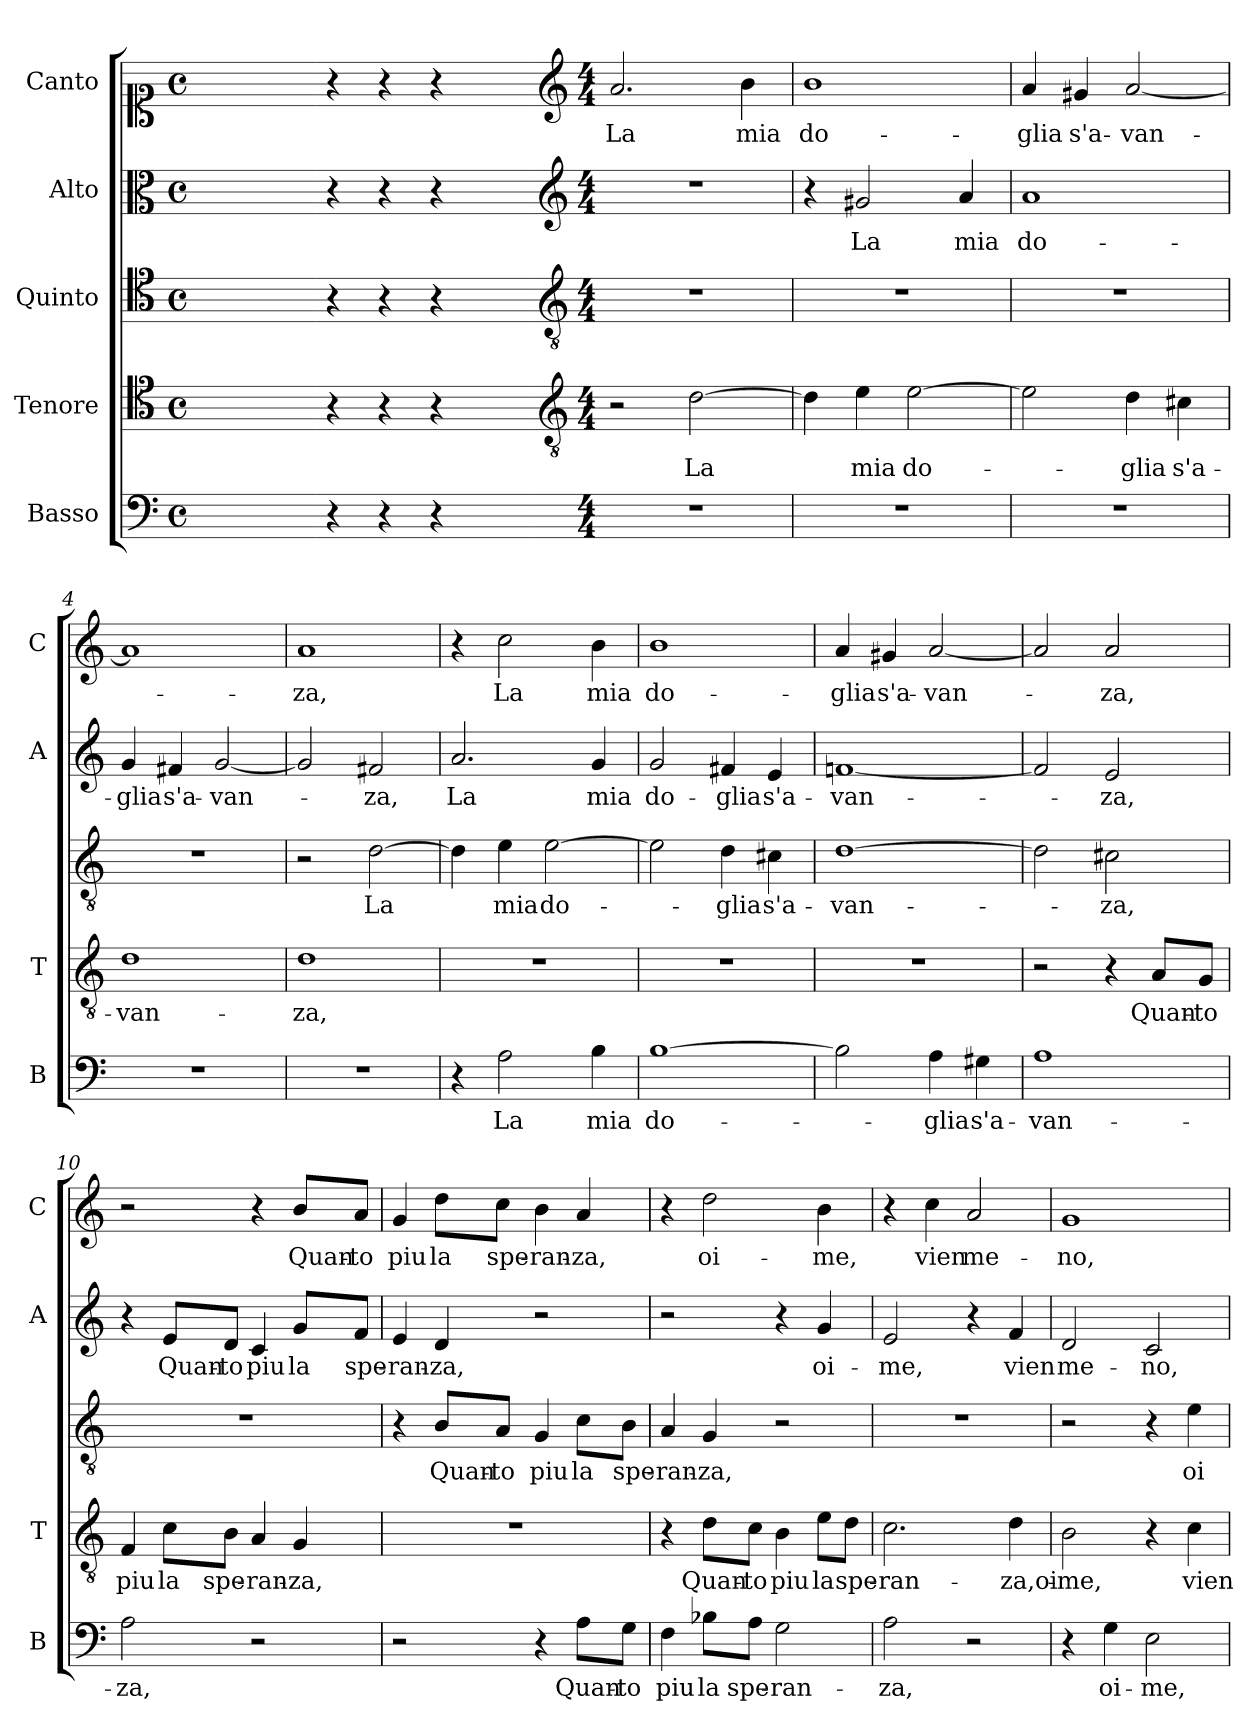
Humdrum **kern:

**kern	**text	**kern	**text	**kern	**text	**kern	**text	**kern	**text
*part5	*part5	*part4	*part4	*part3	*part3	*part2	*part2	*part1	*part1
*staff5	*staff5	*staff4	*staff4	*staff3	*staff3	*staff2	*staff2	*staff1	*staff1
*I"Basso	*	*I"Tenore	*	*I"Quinto	*	*I"Alto	*	*I"Canto	*
*I'B	*	*I'T	*	*	*	*I'A	*	*I'C	*
*clefF4	*	*clefC4	*	*clefC4	*	*clefC3	*	*clefC1	*
*k[]	*	*k[]	*	*k[]	*	*k[]	*	*k[]	*
*C:	*	*C:	*	*C:	*	*C:	*	*C:	*
*M4/4	*	*M4/4	*	*M4/4	*	*M4/4	*	*M4/4	*
*met(c)	*	*met(c)	*	*met(c)	*	*met(c)	*	*met(c)	*
=	=	=	=	=	=	=	=	=	=
1ryy	.	1ryy	.	1ryy	.	1ryy	.	1ryy	.
=1X-	=1X-	=1X-	=1X-	=1X-	=1X-	=1X-	=1X-	=1X-	=1X-
4r	.	4r	.	4r	.	4r	.	4r	.
4r	.	4r	.	4r	.	4r	.	4r	.
4r	.	4r	.	4r	.	4r	.	4r	.
4ryy	.	4ryy	.	4ryy	.	4ryy	.	4ryy	.
=1-	=1-	=1-	=1-	=1-	=1-	=1-	=1-	=1-	=1-
*	*	*clefGv2	*	*clefGv2	*	*clefG2	*	*clefG2	*
*M4/4	*	*M4/4	*	*M4/4	*	*M4/4	*	*M4/4	*
!	!	!	!	!	!	!	!	!	!LO:LY:b
1r	.	2r	.	1r	.	1r	.	2.a/	La
!	!	!	!LO:LY:b	!	!	!	!	!	!
.	.	[2d\	La	.	.	.	.	.	.
!	!	!	!	!	!	!	!	!	!LO:LY:b
.	.	.	.	.	.	.	.	4b\	mia
=2	=2	=2	=2	=2	=2	=2	=2	=2	=2
!	!	!	!	!	!	!	!	!	!LO:LY:b
1r	.	4d\]	.	1r	.	4r	.	1b	do-
!	!	!	!LO:LY:b	!	!	!	!LO:LY:b	!	!
.	.	4e\	mia	.	.	2g#X/	La	.	.
!	!	!	!LO:LY:b	!	!	!	!	!	!
.	.	[2e\	do-	.	.	.	.	.	.
!	!	!	!	!	!	!	!LO:LY:b	!	!
.	.	.	.	.	.	4a/	mia	.	.
=3	=3	=3	=3	=3	=3	=3	=3	=3	=3
!	!	!	!	!	!	!	!LO:LY:b	!	!LO:LY:b
1r	.	2e\]	.	1r	.	1a	do-	4a/	-glia
!	!	!	!	!	!	!	!	!	!LO:LY:b
.	.	.	.	.	.	.	.	4g#X/	s'a-
!	!	!	!LO:LY:b	!	!	!	!	!	!LO:LY:b
.	.	4d\	-glia	.	.	.	.	[2a/	-van-
!	!	!	!LO:LY:b	!	!	!	!	!	!
.	.	4c#X\	s'a-	.	.	.	.	.	.
=4	=4	=4	=4	=4	=4	=4	=4	=4	=4
!	!	!	!LO:LY:b	!	!	!	!LO:LY:b	!	!
1r	.	1d	-van-	1r	.	4g/	-glia	1a]	.
!	!	!	!	!	!	!	!LO:LY:b	!	!
.	.	.	.	.	.	4f#X/	s'a-	.	.
!	!	!	!	!	!	!	!LO:LY:b	!	!
.	.	.	.	.	.	[2g/	-van-	.	.
=5	=5	=5	=5	=5	=5	=5	=5	=5	=5
!	!	!	!LO:LY:b	!	!	!	!	!	!LO:LY:b
1r	.	1d	-za,	2r	.	2g/]	.	1a	-za,
!	!	!	!	!	!LO:LY:b	!	!LO:LY:b	!	!
.	.	.	.	[2d\	La	2f#X/	-za,	.	.
=6	=6	=6	=6	=6	=6	=6	=6	=6	=6
!	!	!	!	!	!	!	!LO:LY:b	!	!
4r	.	1r	.	4d\]	.	2.a/	La	4r	.
!	!LO:LY:b	!	!	!	!LO:LY:b	!	!	!	!LO:LY:b
2A\	La	.	.	4e\	mia	.	.	2cc\	La
!	!	!	!	!	!LO:LY:b	!	!	!	!
.	.	.	.	[2e\	do-	.	.	.	.
!	!LO:LY:b	!	!	!	!	!	!LO:LY:b	!	!LO:LY:b
4B\	mia	.	.	.	.	4g/	mia	4b\	mia
=7	=7	=7	=7	=7	=7	=7	=7	=7	=7
!	!LO:LY:b	!	!	!	!	!	!LO:LY:b	!	!LO:LY:b
[1B	do-	1r	.	2e\]	.	2g/	do-	1b	do-
!	!	!	!	!	!LO:LY:b	!	!LO:LY:b	!	!
.	.	.	.	4d\	-glia	4f#X/	-glia	.	.
!	!	!	!	!	!LO:LY:b	!	!LO:LY:b	!	!
.	.	.	.	4c#X\	s'a-	4e/	s'a-	.	.
!!LO:LB:g=z
=8	=8	=8	=8	=8	=8	=8	=8	=8	=8
!	!	!	!	!	!LO:LY:b	!	!LO:LY:b	!	!LO:LY:b
2B\]	.	1r	.	[1d	-van-	[1fni	-van-	4a/	-glia
!	!	!	!	!	!	!	!	!	!LO:LY:b
.	.	.	.	.	.	.	.	4g#X/	s'a-
!	!LO:LY:b	!	!	!	!	!	!	!	!LO:LY:b
4A\	-glia	.	.	.	.	.	.	[2a/	-van-
!	!LO:LY:b	!	!	!	!	!	!	!	!
4G#X\	s'a-	.	.	.	.	.	.	.	.
=9	=9	=9	=9	=9	=9	=9	=9	=9	=9
!	!LO:LY:b	!	!	!	!	!	!	!	!
1A	-van-	2r	.	2d\]	.	2f/]	.	2a/]	.
!	!	!	!	!	!LO:LY:b	!	!LO:LY:b	!	!LO:LY:b
.	.	4r	.	2c#X\	-za,	2e/	-za,	2a/	-za,
!	!	!	!LO:LY:b	!	!	!	!	!	!
.	.	8A/L	Quan-	.	.	.	.	.	.
!	!	!	!LO:LY:b	!	!	!	!	!	!
.	.	8G/J	-to	.	.	.	.	.	.
=10	=10	=10	=10	=10	=10	=10	=10	=10	=10
!	!LO:LY:b	!	!LO:LY:b	!	!	!	!	!	!
2A\	-za,	4F/	piu	1r	.	4r	.	2r	.
!	!	!	!LO:LY:b	!	!	!	!LO:LY:b	!	!
.	.	8c\L	la	.	.	8e/L	Quan-	.	.
!	!	!	!LO:LY:b	!	!	!	!LO:LY:b	!	!
.	.	8B\J	spe-	.	.	8d/J	-to	.	.
!	!	!	!LO:LY:b	!	!	!	!LO:LY:b	!	!
2r	.	4A/	-ran-	.	.	4c/	piu	4r	.
!	!	!	!LO:LY:b	!	!	!	!LO:LY:b	!	!LO:LY:b
.	.	4G/	-za,	.	.	8g/L	la	8b/L	Quan-
!	!	!	!	!	!	!	!LO:LY:b	!	!LO:LY:b
.	.	.	.	.	.	8f/J	spe-	8a/J	-to
=11	=11	=11	=11	=11	=11	=11	=11	=11	=11
!	!	!	!	!	!	!	!LO:LY:b	!	!LO:LY:b
2r	.	1r	.	4r	.	4e/	-ran-	4g/	piu
!	!	!	!	!	!LO:LY:b	!	!LO:LY:b	!	!LO:LY:b
.	.	.	.	8B/L	Quan-	4d/	-za,	8dd\L	la
!	!	!	!	!	!LO:LY:b	!	!	!	!LO:LY:b
.	.	.	.	8A/J	-to	.	.	8cc\J	spe-
!	!	!	!	!	!LO:LY:b	!	!	!	!LO:LY:b
4r	.	.	.	4G/	piu	2r	.	4b\	-ran-
!	!LO:LY:b	!	!	!	!LO:LY:b	!	!	!	!LO:LY:b
8A\L	Quan-	.	.	8c\L	la	.	.	4a/	-za,
!	!LO:LY:b	!	!	!	!LO:LY:b	!	!	!	!
8G\J	-to	.	.	8B\J	spe-	.	.	.	.
=12	=12	=12	=12	=12	=12	=12	=12	=12	=12
!	!LO:LY:b	!	!	!	!LO:LY:b	!	!	!	!
4F\	piu	4r	.	4A/	-ran-	2r	.	4r	.
!	!LO:LY:b	!	!LO:LY:b	!	!LO:LY:b	!	!	!	!LO:LY:b
8B-X\L	la	8d\L	Quan-	4G/	-za,	.	.	2dd\	oi-
!	!LO:LY:b	!	!LO:LY:b	!	!	!	!	!	!
8A\J	spe-	8c\J	-to	.	.	.	.	.	.
!	!LO:LY:b	!	!LO:LY:b	!	!	!	!	!	!
2G\	-ran-	4B\	piu	2r	.	4r	.	.	.
!	!	!	!LO:LY:b	!	!	!	!LO:LY:b	!	!LO:LY:b
.	.	8e\L	la	.	.	4g/	oi-	4b\	-me,
!	!	!	!LO:LY:b	!	!	!	!	!	!
.	.	8d\J	spe-	.	.	.	.	.	.
=13	=13	=13	=13	=13	=13	=13	=13	=13	=13
!	!LO:LY:b	!	!LO:LY:b	!	!	!	!LO:LY:b	!	!
2A\	-za,	2.c\	-ran-	1r	.	2e/	-me,	4r	.
!	!	!	!	!	!	!	!	!	!LO:LY:b
.	.	.	.	.	.	.	.	4cc\	vien
!	!	!	!	!	!	!	!	!	!LO:LY:b
2r	.	.	.	.	.	4r	.	2a/	me-
!	!	!	!LO:LY:b	!	!	!	!LO:LY:b	!	!
.	.	4d\	-za,oi-	.	.	4f/	vien	.	.
!!LO:LB:g=z
=14	=14	=14	=14	=14	=14	=14	=14	=14	=14
!	!	!	!LO:LY:b	!	!	!	!LO:LY:b	!	!LO:LY:b
4r	.	2B\	-me,	2r	.	2d/	me-	1g	-no,
!	!LO:LY:b	!	!	!	!	!	!	!	!
4G\	oi-	.	.	.	.	.	.	.	.
!	!LO:LY:b	!	!	!	!	!	!LO:LY:b	!	!
2E\	-me,	4r	.	4r	.	2c/	-no,	.	.
!	!	!	!LO:LY:b	!	!LO:LY:b	!	!	!	!
.	.	4c\	vien	4e\	oi-	.	.	.	.
=	=	=	=	=	=	=	=	=	=
*-	*-	*-	*-	*-	*-	*-	*-	*-	*-
